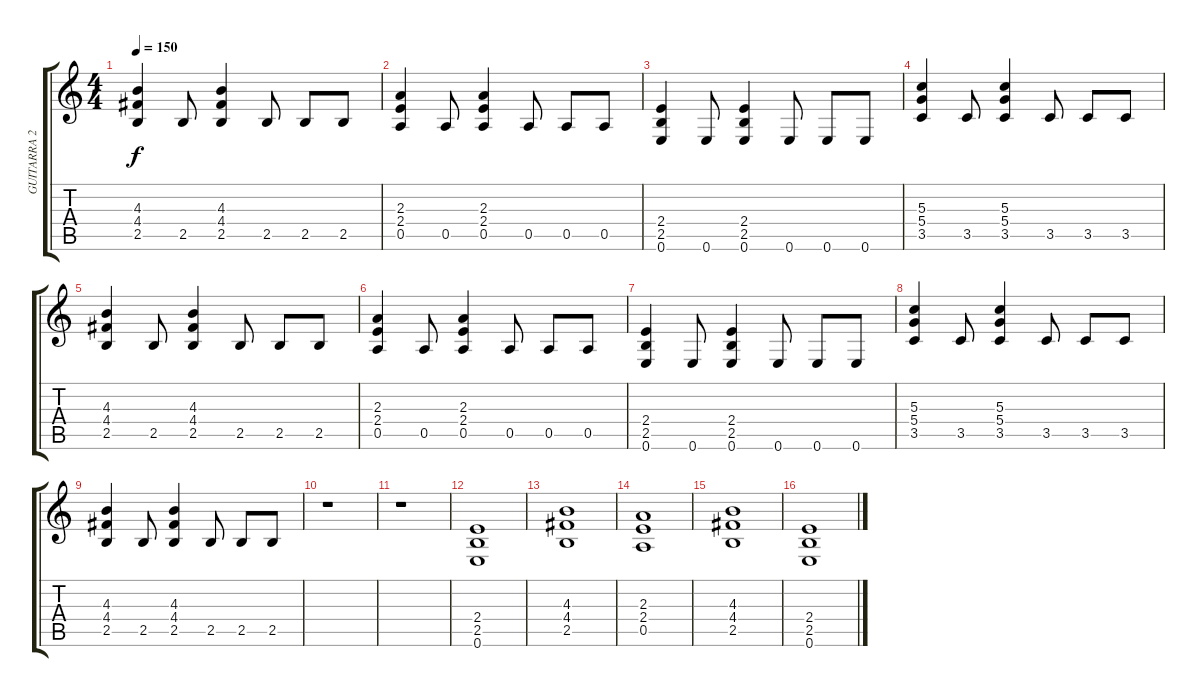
\track ("GUITARRA 2" "GUITARRA 2") {instrument distortionguitar}
\staff {score tabs}
\tuning (E4 B3 G3 D3 A2 E2) {hide}
\ts (4 4)
\tempo 150
\clef g2
\ks c
(4.3 4.4 2.5).4{dy f} 2.5.8 (4.3 4.4 2.5).4 2.5.8 2.5.8 2.5.8 |
(2.3 2.4 0.5).4 0.5.8 (2.3 2.4 0.5).4 0.5.8 0.5.8 0.5.8 |
(2.4 2.5 0.6).4 0.6.8 (2.4 2.5 0.6).4 0.6.8 0.6.8 0.6.8 |
(5.3 5.4 3.5).4 3.5.8 (5.3 5.4 3.5).4 3.5.8 3.5.8 3.5.8 |
(4.3 4.4 2.5).4 2.5.8 (4.3 4.4 2.5).4 2.5.8 2.5.8 2.5.8 |
(2.3 2.4 0.5).4 0.5.8 (2.3 2.4 0.5).4 0.5.8 0.5.8 0.5.8 |
(2.4 2.5 0.6).4 0.6.8 (2.4 2.5 0.6).4 0.6.8 0.6.8 0.6.8 |
(5.3 5.4 3.5).4 3.5.8 (5.3 5.4 3.5).4 3.5.8 3.5.8 3.5.8 |
(4.3 4.4 2.5).4 2.5.8 (4.3 4.4 2.5).4 2.5.8 2.5.8 2.5.8 |
r.1 |
r.1 |
(2.4 2.5 0.6).1 |
(4.3 4.4 2.5).1 |
(2.3 2.4 0.5).1 |
(4.3 4.4 2.5).1 |
(2.4 2.5 0.6).1
